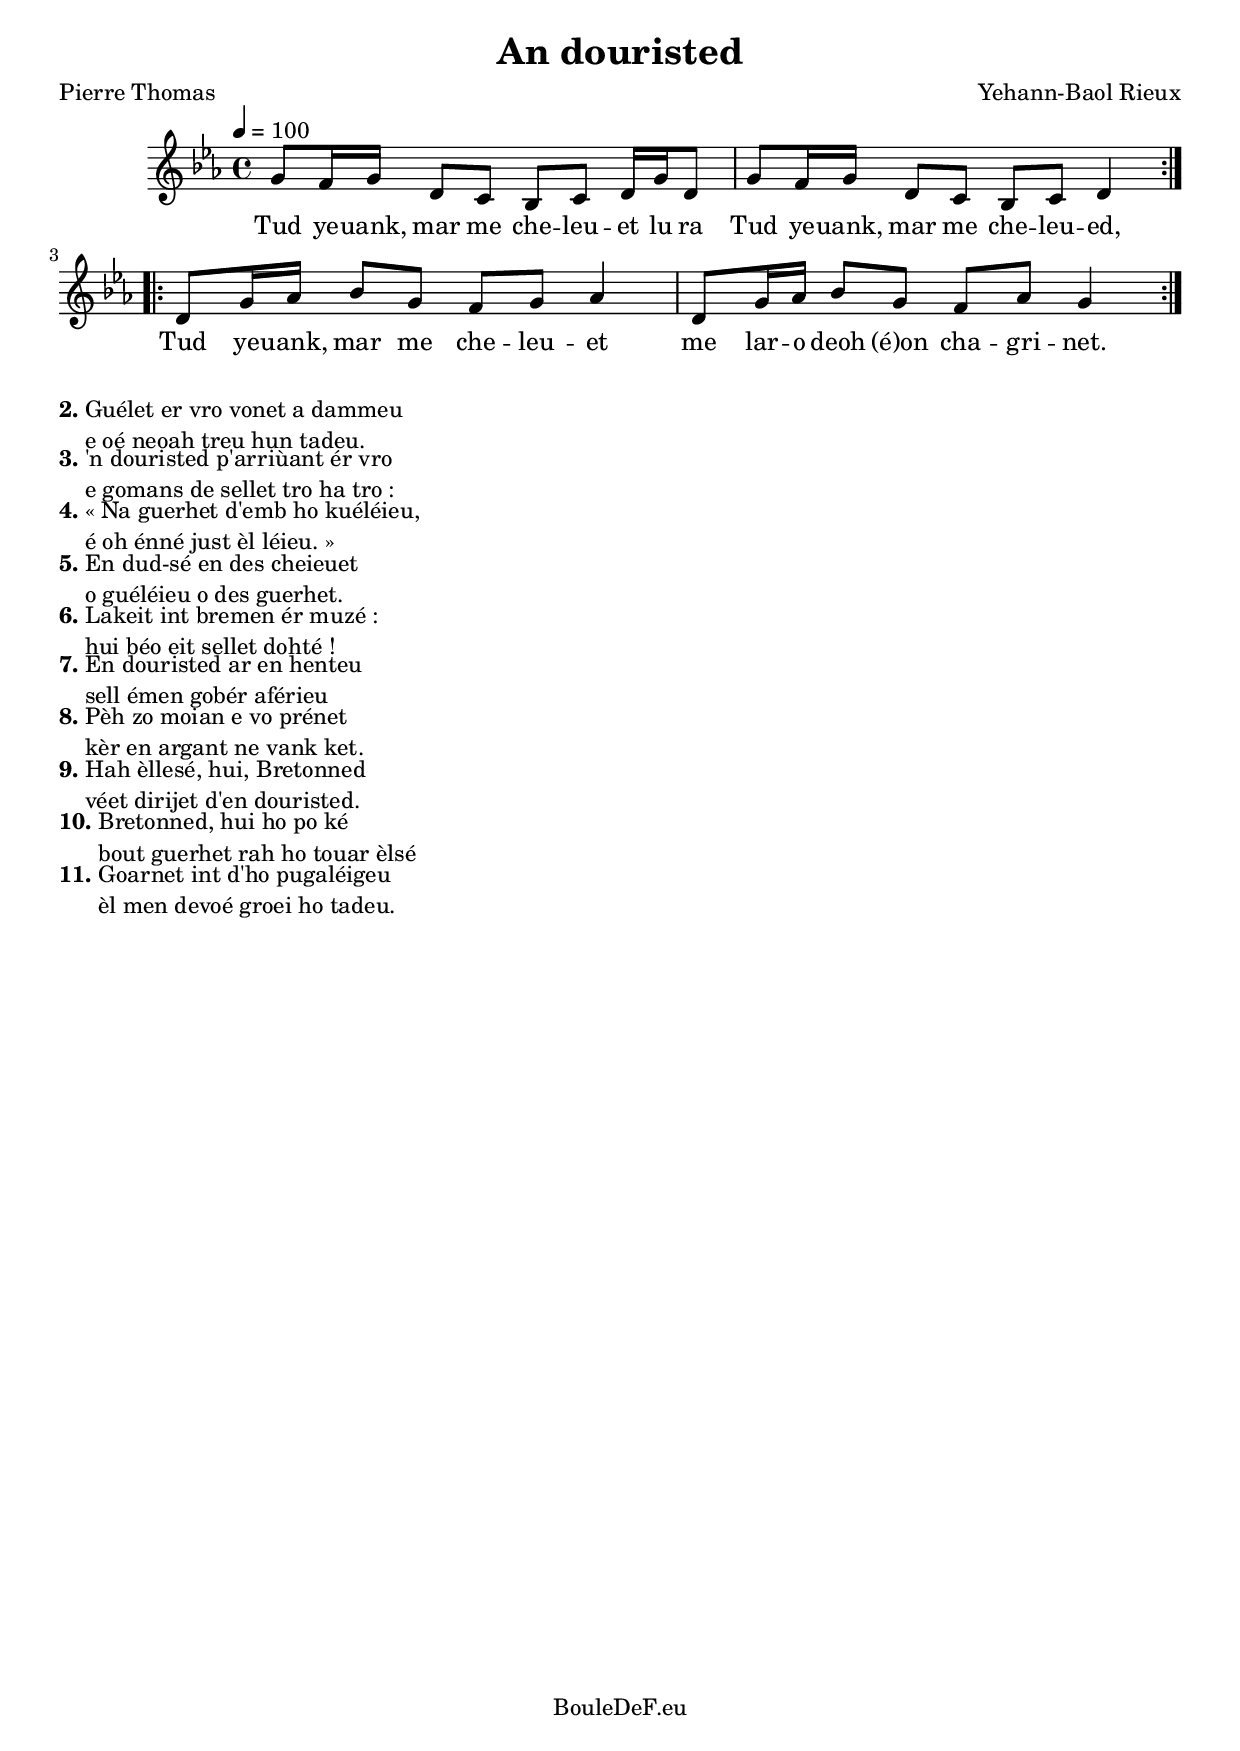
\version "2.16.2"
\include "italiano.ly"

\header {
	title = "An douristed"
	composer = "Yehann-Baol Rieux"
	poet = "Pierre Thomas"
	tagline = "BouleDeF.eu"
}

\score {
	\new Staff \relative sib {
		\clef "treble"
		\key mib \major
		\time 4/4
		\tempo 4 = 100

		\repeat volta 2 {
			| sol'8 fa16 sol re8 do sib do re16 sol re8
			| sol fa16 sol re8 do sib do re4
		}
		\repeat volta 2 {
			| re8 sol16 lab sib8 sol fa sol lab4
			| re,8 sol16 lab sib8 sol fa lab sol4
		}
	}
	\addlyrics {
		| Tud ye -- uank, mar me che -- leu -- et lu ra
		| Tud ye -- uank, mar me che -- leu -- ed,
		| Tud ye -- uank, mar me che -- leu -- et
		| me lar -- o deoh (é)on cha -- gri -- net.
	}
	\layout {}
	\midi {}
}

\markup {
	\column {
		\line {
			\bold "2."
			\column {
				"Guélet er vro vonet a dammeu"
				"e oé neoah treu hun tadeu."
			}
		}
		\line {
			\bold "3."
			\column {
				"'n douristed p'arriùant ér vro"
				"e gomans de sellet tro ha tro :"
			}
		}
		\line {
			\bold "4."
			\column {
				"« Na guerhet d'emb ho kuéléieu,"
				"é oh énné just èl léieu. »"
			}
		}
		\line {
			\bold "5."
			\column {
				"En dud-sé en des cheieuet"
				"o guéléieu o des guerhet."
			}
		}
		\line {
			\bold "6."
			\column {
				"Lakeit int bremen ér muzé :"
				"hui béo eit sellet dohté !"
			}
		}
		\line {
			\bold "7."
			\column {
				"En douristed ar en henteu"
				"sell émen gobér aférieu"
			}
		}
		\line {
			\bold "8."
			\column {
				"Pèh zo moian e vo prénet"
				"kèr en argant ne vank ket."
			}
		}
		\line {
			\bold "9."
			\column {
				"Hah èllesé, hui, Bretonned"
				"véet dirijet d'en douristed."
			}
		}
		\line {
			\bold "10."
			\column {
				"Bretonned, hui ho po ké"
				"bout guerhet rah ho touar èlsé"
			}
		}
		\line {
			\bold "11."
			\column {
				"Goarnet int d'ho pugaléigeu"
				"èl men devoé groei ho tadeu."
			}
		}
	}
}
